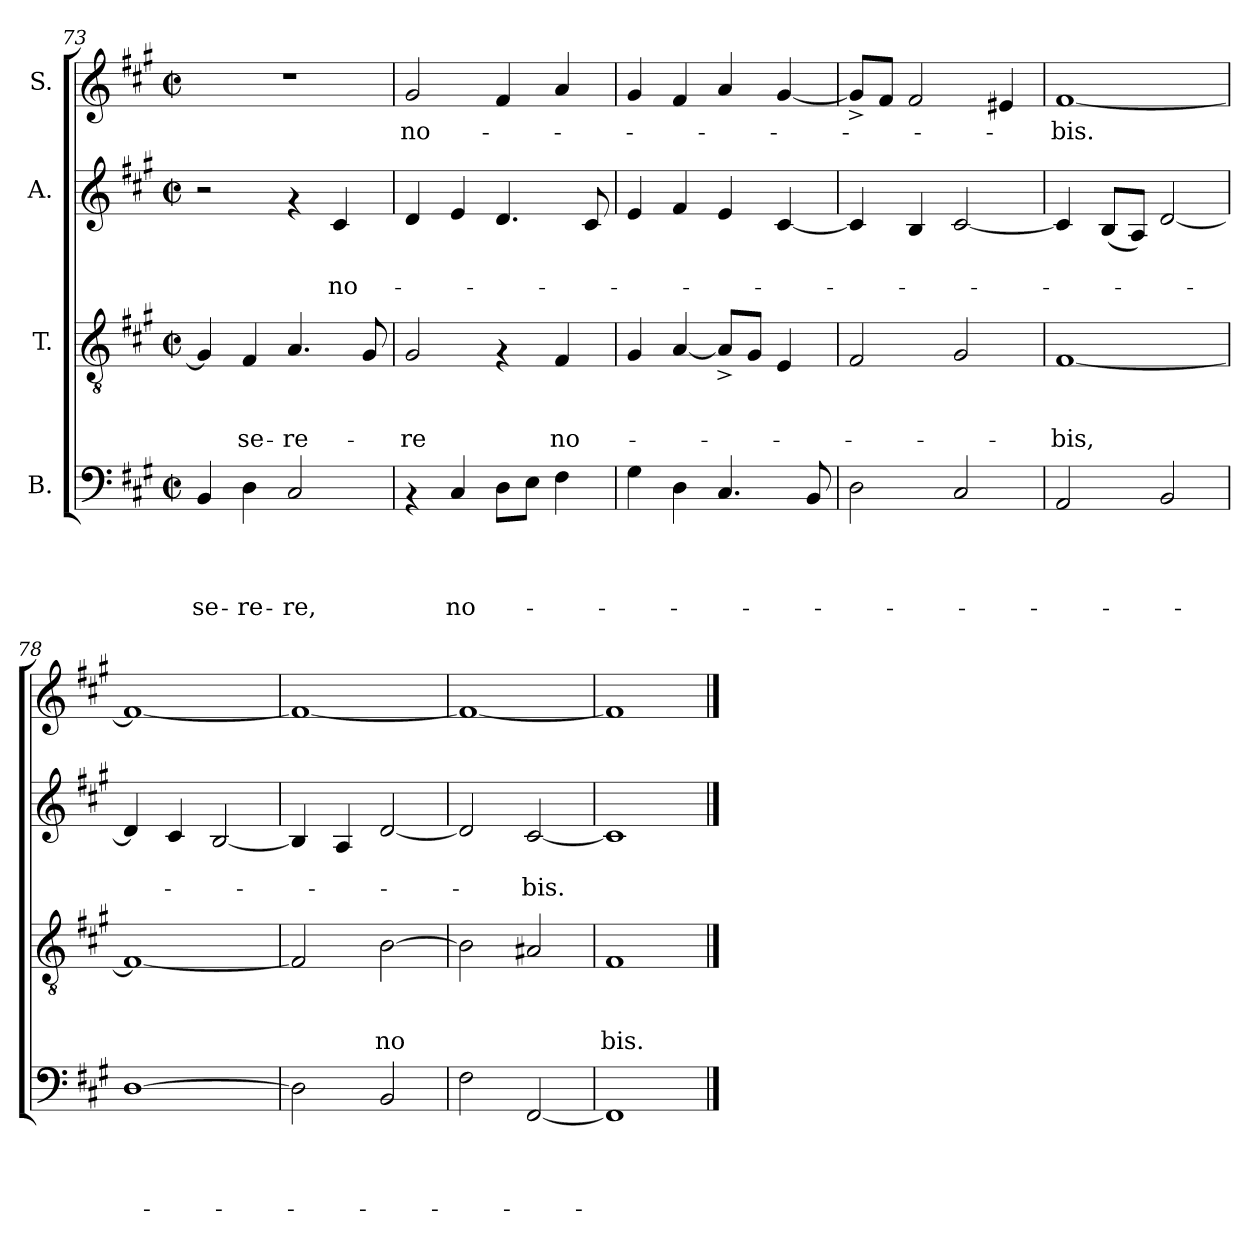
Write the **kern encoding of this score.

**kern	**text	**text	**text	**text	**kern	**text	**text	**text	**kern	**text	**text	**kern	**text
*part4	*part4	*part4	*part4	*part4	*part3	*part3	*part3	*part3	*part2	*part2	*part2	*part1	*part1
*staff4	*staff4	*staff4	*staff4	*staff4	*staff3	*staff3	*staff3	*staff3	*staff2	*staff2	*staff2	*staff1	*staff1
*I"B.	*	*	*	*	*I"T.	*	*	*	*I"A.	*	*	*I"S.	*
*clefF4	*	*	*	*	*clefGv2	*	*	*	*clefG2	*	*	*clefG2	*
*k[f#c#g#]	*	*	*	*	*k[f#c#g#]	*	*	*	*k[f#c#g#]	*	*	*k[f#c#g#]	*
*A:	*	*	*	*	*A:	*	*	*	*A:	*	*	*A:	*
*M2/2	*	*	*	*	*M2/2	*	*	*	*M2/2	*	*	*M2/2	*
*met(c|)	*	*	*	*	*met(c|)	*	*	*	*met(c|)	*	*	*met(c|)	*
=73	=73	=73	=73	=73	=73	=73	=73	=73	=73	=73	=73	=73	=73
!	!	!	!	!LO:LY:b	!	!	!	!	!	!	!	!	!
4BB/	.	.	.	-se-	4G#/]	.	.	.	2r	.	.	1r	.
!	!	!	!	!LO:LY:b	!	!	!	!LO:LY:b	!	!	!	!	!
4D\	.	.	.	-re-	4F#/	.	.	se-	.	.	.	.	.
!	!	!	!	!LO:LY:b	!	!	!	!LO:LY:b	!	!	!	!	!
2C#/	.	.	.	-re,	4.A/	.	.	-re-	4rf	.	.	.	.
!	!	!	!	!	!	!	!	!	!	!	!LO:LY:b	!	!
.	.	.	.	.	.	.	.	.	4c#/	.	no-	.	.
.	.	.	.	.	8G#/	.	.	.	.	.	.	.	.
=74	=74	=74	=74	=74	=74	=74	=74	=74	=74	=74	=74	=74	=74
!	!	!	!	!	!	!	!	!LO:LY:b	!	!	!	!	!LO:LY:b
4rAA	.	.	.	.	2G#/	.	.	-re	4d/	.	.	2g#/	no-
!	!	!	!	!LO:LY:b	!	!	!	!	!	!	!	!	!
4C#/	.	.	.	no-	.	.	.	.	4e/	.	.	.	.
8D\L	.	.	.	.	4rF	.	.	.	4.d/	.	.	4f#/	.
8E\J	.	.	.	.	.	.	.	.	.	.	.	.	.
!	!	!	!	!	!	!	!	!LO:LY:b	!	!	!	!	!
4F#\	.	.	.	.	4F#/	.	.	no-	.	.	.	4a/	.
.	.	.	.	.	.	.	.	.	8c#/	.	.	.	.
!!LO:PB:g=z
=75	=75	=75	=75	=75	=75	=75	=75	=75	=75	=75	=75	=75	=75
4G#\	.	.	.	.	4G#/	.	.	.	4e/	.	.	4g#/	.
4D\	.	.	.	.	[>4A/	.	.	.	4f#/	.	.	4f#/	.
4.C#/	.	.	.	.	8A^</L]	.	.	.	4e/	.	.	4a/	.
.	.	.	.	.	8G#/J	.	.	.	.	.	.	.	.
.	.	.	.	.	4E/	.	.	.	[>4c#/	.	.	[>4g#/	.
8BB/	.	.	.	.	.	.	.	.	.	.	.	.	.
=76	=76	=76	=76	=76	=76	=76	=76	=76	=76	=76	=76	=76	=76
2D\	.	.	.	.	2F#/	.	.	.	4c#/]	.	.	8g#^</L]	.
.	.	.	.	.	.	.	.	.	.	.	.	8f#/J	.
.	.	.	.	.	.	.	.	.	4B/	.	.	2f#/	.
2C#/	.	.	.	.	2G#/	.	.	.	[>2c#/	.	.	.	.
.	.	.	.	.	.	.	.	.	.	.	.	4e#X/	.
=77	=77	=77	=77	=77	=77	=77	=77	=77	=77	=77	=77	=77	=77
!	!	!	!	!	!	!	!	!LO:LY:b	!	!	!	!	!LO:LY:b
2AA/	.	.	.	.	[>1F#	.	.	-bis,	4c#/]	.	.	[>1f#	-bis.
.	.	.	.	.	.	.	.	.	(>8B/L	.	.	.	.
.	.	.	.	.	.	.	.	.	8A/J)	.	.	.	.
2BB/	.	.	.	.	.	.	.	.	[>2d/	.	.	.	.
=78	=78	=78	=78	=78	=78	=78	=78	=78	=78	=78	=78	=78	=78
[>1D	.	.	.	.	1F#_	.	.	.	4d/]	.	.	1f#_	.
.	.	.	.	.	.	.	.	.	4c#/	.	.	.	.
.	.	.	.	.	.	.	.	.	[>2B/	.	.	.	.
=79	=79	=79	=79	=79	=79	=79	=79	=79	=79	=79	=79	=79	=79
2D\]	.	.	.	.	2F#/]	.	.	.	4B/]	.	.	1f#_	.
.	.	.	.	.	.	.	.	.	4A/	.	.	.	.
!	!	!	!	!	!	!	!	!LO:LY:b	!	!	!	!	!
2BB/	.	.	.	.	[>2B\	.	.	no	[>2d/	.	.	.	.
=80	=80	=80	=80	=80	=80	=80	=80	=80	=80	=80	=80	=80	=80
2F#\	.	.	.	.	2B\]	.	.	.	2d/]	.	.	1f#_	.
!	!	!	!	!	!	!	!	!	!	!	!LO:LY:b	!	!
[>2FF#/	.	.	.	.	2A#X/	.	.	.	[>2c#/	.	-bis.	.	.
=81	=81	=81	=81	=81	=81	=81	=81	=81	=81	=81	=81	=81	=81
!	!	!	!	!	!	!	!	!LO:LY:b	!	!	!	!	!
1FF#]	.	.	.	.	1F#	.	.	bis.	1c#]	.	.	1f#]	.
==	==	==	==	==	==	==	==	==	==	==	==	==	==
*-	*-	*-	*-	*-	*-	*-	*-	*-	*-	*-	*-	*-	*-
